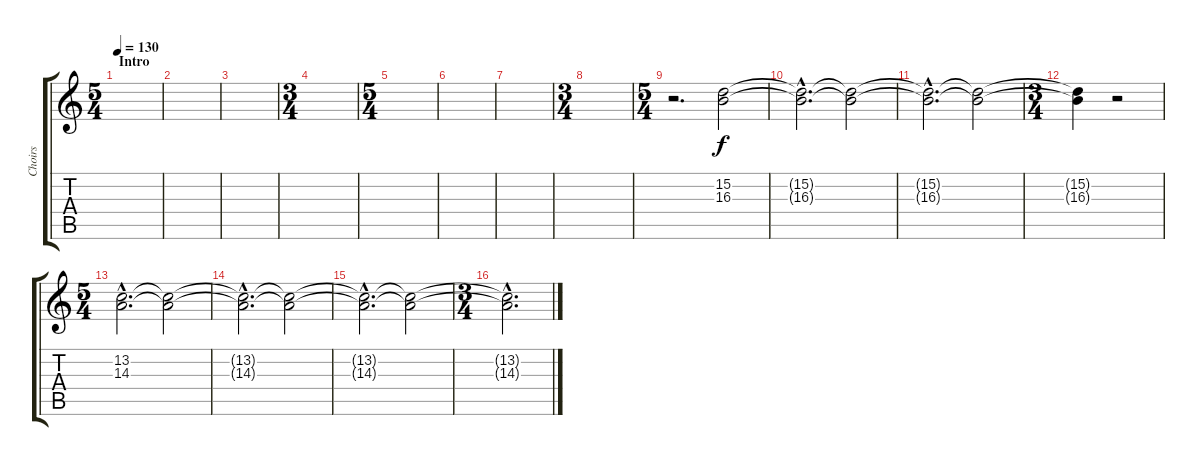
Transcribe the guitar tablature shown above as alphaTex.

\track ("Choirs" "Choirs") {instrument pad4choir}
\staff {score tabs}
\tuning (E4 B3 G3 D3 A2 E2) {hide}
\ts (5 4)
\section ("" "Intro")
\tempo 130
\clef g2
\ks c
|
|
|
\ts (3 4)
|
\ts (5 4)
|
|
|
\ts (3 4)
|
\ts (5 4)
r.2{d volume 0} (15.2 16.3).2{volume 5 balance 16} |
(15.2{hac t} 16.3{hac t}).2{d} (15.2{t} 16.3{t}).2 |
(15.2{hac t} 16.3{hac t}).2{d} (15.2{t} 16.3{t}).2 |
\ts (3 4)
(15.2{t} 16.3{t}).4 r.2 |
\ts (5 4)
(13.2{hac} 14.3{hac}).2{d} (13.2{t} 14.3{t}).2 |
(13.2{hac t} 14.3{hac t}).2{d} (13.2{t} 14.3{t}).2 |
(13.2{hac t} 14.3{hac t}).2{d} (13.2{t} 14.3{t}).2 |
\ts (3 4)
(13.2{hac t} 14.3{hac t}).2{d}
